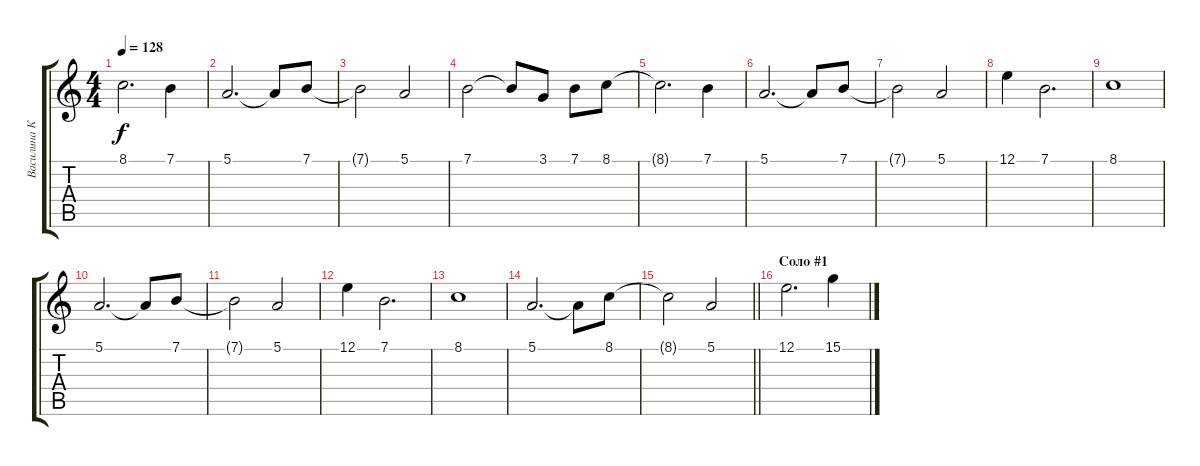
\track ("Василина Кичигина" "Василина К") {instrument synthstrings1}
\staff {score tabs}
\tuning (E4 B3 G3 D3 A2 E2) {hide}
\ts (4 4)
\tempo 128
\clef g2
\ks c
8.1{t}.2{d dy f} 7.1.4 |
5.1.2{d} 5.1{t}.8 7.1.8 |
7.1{t}.2 5.1.2 |
7.1.2 7.1{t}.8 3.1.8 7.1.8 8.1.8 |
8.1{t}.2{d} 7.1.4 |
5.1.2{d} 5.1{t}.8 7.1.8 |
7.1{t}.2 5.1.2 |
12.1.4 7.1.2{d} |
8.1.1 |
5.1.2{d} 5.1{t}.8 7.1.8 |
7.1{t}.2 5.1.2 |
12.1.4 7.1.2{d} |
8.1.1 |
5.1.2{d} 5.1{t}.8 8.1.8 |
\barLineRight lightlight
8.1{t}.2 5.1.2 |
\section ("" "Соло #1")
12.1.2{d} 15.1.4
